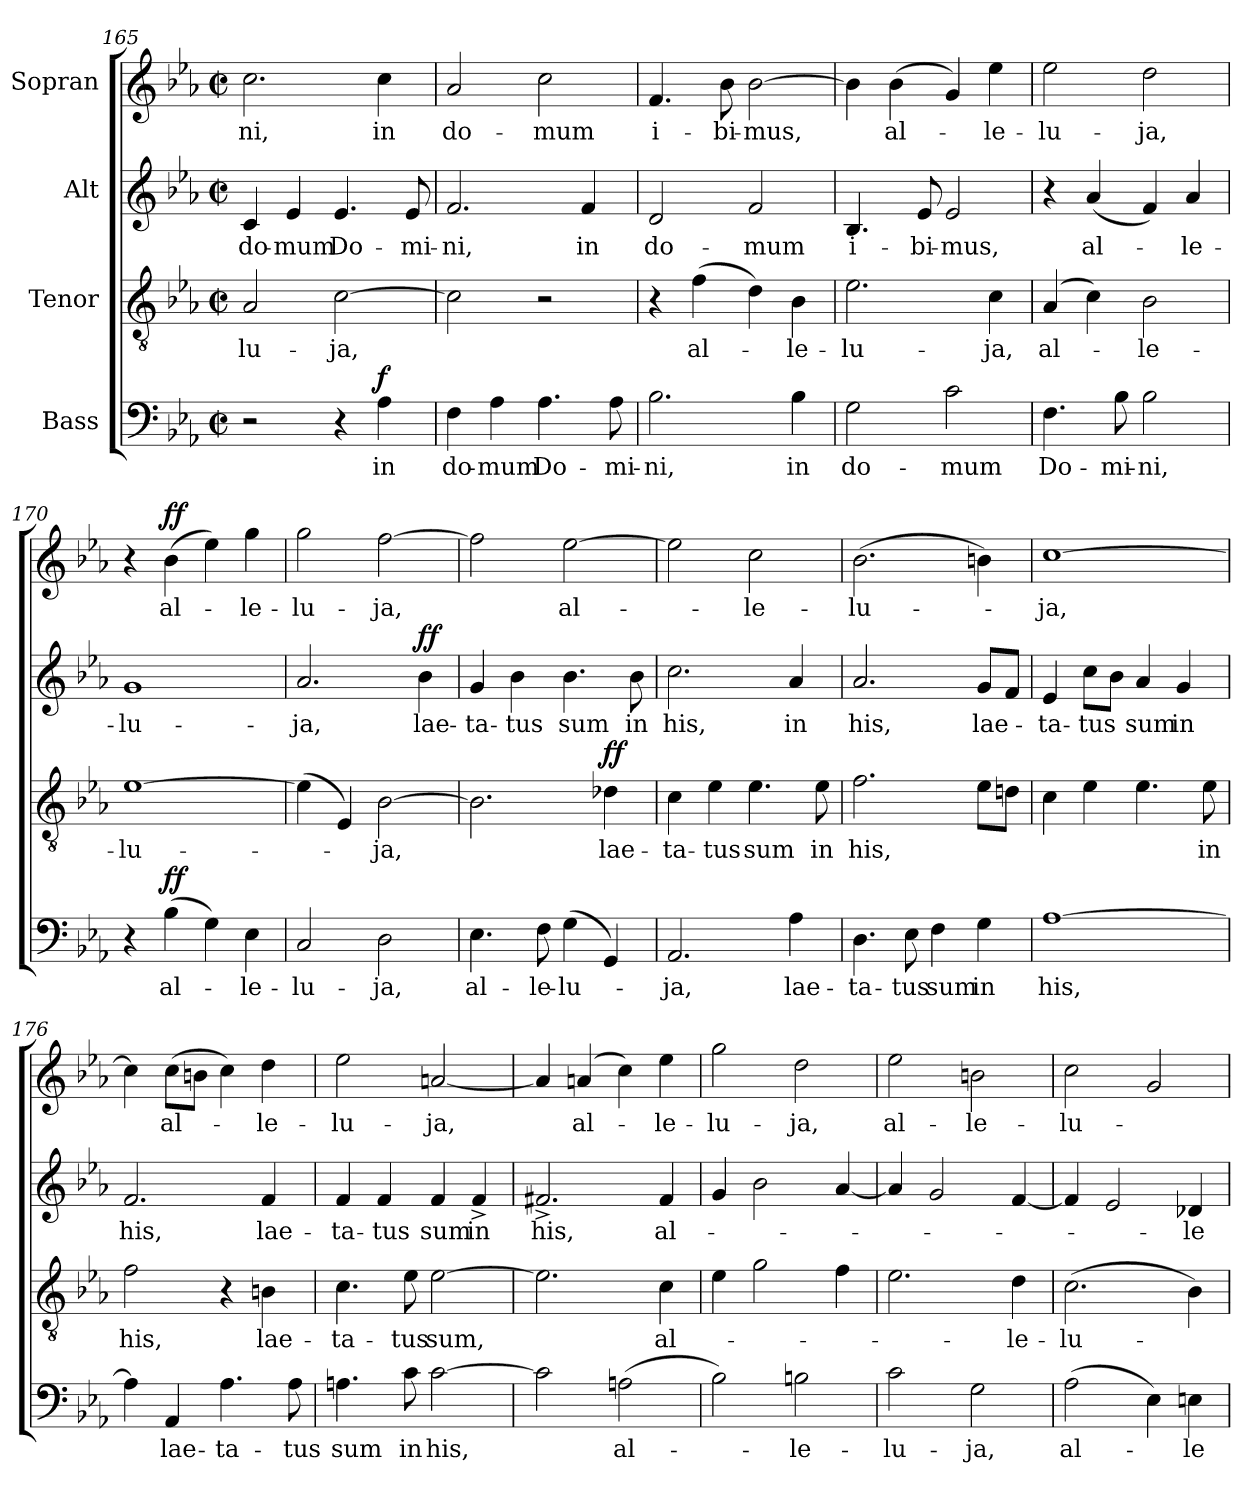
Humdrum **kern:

**kern	**text	**dynam	**kern	**text	**dynam	**kern	**text	**dynam	**kern	**text	**dynam
*part4	*part4	*part4	*part3	*part3	*part3	*part2	*part2	*part2	*part1	*part1	*part1
*staff4	*staff4	*staff4	*staff3	*staff3	*staff3	*staff2	*staff2	*staff2	*staff1	*staff1	*staff1
*I"Bass	*	*	*I"Tenor	*	*	*I"Alt	*	*	*I"Sopran	*	*
*clefF4	*	*	*clefGv2	*	*	*clefG2	*	*	*clefG2	*	*
*k[b-e-a-]	*	*	*k[b-e-a-]	*	*	*k[b-e-a-]	*	*	*k[b-e-a-]	*	*
*E-:	*	*	*E-:	*	*	*E-:	*	*	*E-:	*	*
*M2/2	*	*	*M2/2	*	*	*M2/2	*	*	*M2/2	*	*
*met(c|)	*	*	*met(c|)	*	*	*met(c|)	*	*	*met(c|)	*	*
=165	=165	=165	=165	=165	=165	=165	=165	=165	=165	=165	=165
2r	.	.	2A-/	-lu-	.	4c/	do-	.	2.cc\	-ni,	.
.	.	.	.	.	.	4e-/	-mum	.	.	.	.
4r	.	.	[2c\	-ja,	.	4.e-/	Do-	.	.	.	.
!	!	!LO:DY:a	!	!	!	!	!	!	!	!	!
4A-\	in	f	.	.	.	.	.	.	4cc\	in	.
.	.	.	.	.	.	8e-/	-mi-	.	.	.	.
!!LO:LB:g=z
=166	=166	=166	=166	=166	=166	=166	=166	=166	=166	=166	=166
4F\	do-	.	2c\]	.	.	2.f/	-ni,	.	2a-/	do-	.
4A-\	-mum	.	.	.	.	.	.	.	.	.	.
4.A-\	Do-	.	2r	.	.	.	.	.	2cc\	-mum	.
.	.	.	.	.	.	4f/	in	.	.	.	.
8A-\	-mi-	.	.	.	.	.	.	.	.	.	.
=167	=167	=167	=167	=167	=167	=167	=167	=167	=167	=167	=167
2.B-\	-ni,	.	4r	.	.	2d/	do-	.	4.f/	i-	.
.	.	.	(4f\	al-	.	.	.	.	.	.	.
.	.	.	.	.	.	.	.	.	8b-\	-bi-	.
.	.	.	4d\)	.	.	2f/	-mum	.	[2b-\	-mus,	.
4B-\	in	.	4B-\	-le-	.	.	.	.	.	.	.
=168	=168	=168	=168	=168	=168	=168	=168	=168	=168	=168	=168
2G\	do-	.	2.e-\	-lu-	.	4.B-/	i-	.	4b-\]	.	.
.	.	.	.	.	.	.	.	.	(4b-\	al-	.
.	.	.	.	.	.	8e-/	-bi-	.	.	.	.
2c\	-mum	.	.	.	.	2e-/	-mus,	.	4g/)	.	.
.	.	.	4c\	-ja,	.	.	.	.	4ee-\	-le-	.
=169	=169	=169	=169	=169	=169	=169	=169	=169	=169	=169	=169
4.F\	Do-	.	(4A-/	al-	.	4r	.	.	2ee-\	-lu-	.
.	.	.	4c\)	.	.	(4a-/	al-	.	.	.	.
8B-\	-mi-	.	.	.	.	.	.	.	.	.	.
2B-\	-ni,	.	2B-\	-le-	.	4f/)	.	.	2dd\	-ja,	.
.	.	.	.	.	.	4a-/	-le-	.	.	.	.
=170	=170	=170	=170	=170	=170	=170	=170	=170	=170	=170	=170
4r	.	.	[1e-	-lu-	.	1g	-lu-	.	4r	.	.
!	!	!LO:DY:a	!	!	!	!	!	!	!	!	!LO:DY:a
(4B-\	al-	ff	.	.	.	.	.	.	(4b-\	al-	ff
4G\)	.	.	.	.	.	.	.	.	4ee-\)	.	.
4E-\	-le-	.	.	.	.	.	.	.	4gg\	-le-	.
=171	=171	=171	=171	=171	=171	=171	=171	=171	=171	=171	=171
2C/	-lu-	.	(4e-\]	.	.	2.a-/	-ja,	.	2gg\	-lu-	.
.	.	.	4E-/)	.	.	.	.	.	.	.	.
2D\	-ja,	.	[2B-\	-ja,	.	.	.	.	[2ff\	-ja,	.
!	!	!	!	!	!	!	!	!LO:DY:a	!	!	!
.	.	.	.	.	.	4b-\	lae-	ff	.	.	.
=172	=172	=172	=172	=172	=172	=172	=172	=172	=172	=172	=172
4.E-\	al-	.	2.B-\]	.	.	4g/	-ta-	.	2ff\]	.	.
.	.	.	.	.	.	4b-\	-tus	.	.	.	.
8F\	-le-	.	.	.	.	.	.	.	.	.	.
(4G\	-lu-	.	.	.	.	4.b-\	sum	.	[2ee-\	al-	.
!	!	!	!	!	!LO:DY:a	!	!	!	!	!	!
4GG/)	.	.	4d-X\	lae-	ff	.	.	.	.	.	.
.	.	.	.	.	.	8b-\	in	.	.	.	.
!!LO:LB:g=z
=173	=173	=173	=173	=173	=173	=173	=173	=173	=173	=173	=173
2.AA-/	-ja,	.	4c\	-ta-	.	2.cc\	his,	.	2ee-\]	.	.
.	.	.	4e-\	-tus	.	.	.	.	.	.	.
.	.	.	4.e-\	sum	.	.	.	.	2cc\	-le-	.
4A-\	lae-	.	.	.	.	4a-/	in	.	.	.	.
.	.	.	8e-\	in	.	.	.	.	.	.	.
=174	=174	=174	=174	=174	=174	=174	=174	=174	=174	=174	=174
4.D\	-ta-	.	2.f\	his,	.	2.a-/	his,	.	(2.b-\	-lu-	.
8E-\	-tus	.	.	.	.	.	.	.	.	.	.
4F\	sum	.	.	.	.	.	.	.	.	.	.
4G\	in	.	8e-\L	.	.	8g/L	lae-	.	4bn\)	.	.
.	.	.	8dn\J	.	.	8f/J	.	.	.	.	.
=175	=175	=175	=175	=175	=175	=175	=175	=175	=175	=175	=175
[1A-	his,	.	4c\	.	.	4e-/	-ta-	.	[1cc	-ja,	.
.	.	.	4e-\	.	.	8cc\L	-tus	.	.	.	.
.	.	.	.	.	.	8b-\J	.	.	.	.	.
.	.	.	4.e-\	.	.	4a-/	sum	.	.	.	.
.	.	.	.	.	.	4g/	in	.	.	.	.
.	.	.	8e-\	in	.	.	.	.	.	.	.
=176	=176	=176	=176	=176	=176	=176	=176	=176	=176	=176	=176
4A-\]	.	.	2f\	his,	.	2.f/	his,	.	4cc\]	.	.
4AA-/	lae-	.	.	.	.	.	.	.	(8cc\L	al-	.
.	.	.	.	.	.	.	.	.	8bn\J	.	.
4.A-\	-ta-	.	4r	.	.	.	.	.	4cc\)	.	.
.	.	.	4Bn\	lae-	.	4f/	lae-	.	4dd\	-le-	.
8A-\	-tus	.	.	.	.	.	.	.	.	.	.
=177	=177	=177	=177	=177	=177	=177	=177	=177	=177	=177	=177
4.An\	sum	.	4.c\	-ta-	.	4f/	-ta-	.	2ee-\	-lu-	.
.	.	.	.	.	.	4f/	-tus	.	.	.	.
8c\	in	.	8e-\	-tus	.	.	.	.	.	.	.
[2c\	his,	.	[2e-\	sum,	.	4f/	sum	.	[2an/	-ja,	.
.	.	.	.	.	.	4f^/	in	.	.	.	.
=178	=178	=178	=178	=178	=178	=178	=178	=178	=178	=178	=178
2c\]	.	.	2.e-\]	.	.	2.f#X^/	his,	.	4a/]	.	.
.	.	.	.	.	.	.	.	.	(4an/	al-	.
(2An\	al-	.	.	.	.	.	.	.	4cc\)	.	.
.	.	.	4c\	al-	.	4f#/	al-	.	4ee-\	-le-	.
!!LO:LB:g=z
=179	=179	=179	=179	=179	=179	=179	=179	=179	=179	=179	=179
2B-\)	.	.	4e-\	.	.	4g/	.	.	2gg\	-lu-	.
.	.	.	2g\	.	.	2b-\	.	.	.	.	.
2Bn\	-le-	.	.	.	.	.	.	.	2dd\	-ja,	.
.	.	.	4f\	.	.	[4a-/	.	.	.	.	.
=180	=180	=180	=180	=180	=180	=180	=180	=180	=180	=180	=180
2c\	-lu-	.	2.e-\	.	.	4a-/]	.	.	2ee-\	al-	.
.	.	.	.	.	.	2g/	.	.	.	.	.
2G\	-ja,	.	.	.	.	.	.	.	2bn\	-le-	.
.	.	.	4d\	-le-	.	[4f/	.	.	.	.	.
=181	=181	=181	=181	=181	=181	=181	=181	=181	=181	=181	=181
(2A-\	al-	.	(2.c\	-lu-	.	4f/]	.	.	2cc\	-lu-	.
.	.	.	.	.	.	2e-/	.	.	.	.	.
4E-\)	.	.	.	.	.	.	.	.	2g/	.	.
4En\	-le-	.	4B-\)	.	.	4d-X/	-le-	.	.	.	.
=	=	=	=	=	=	=	=	=	=	=	=
*-	*-	*-	*-	*-	*-	*-	*-	*-	*-	*-	*-
